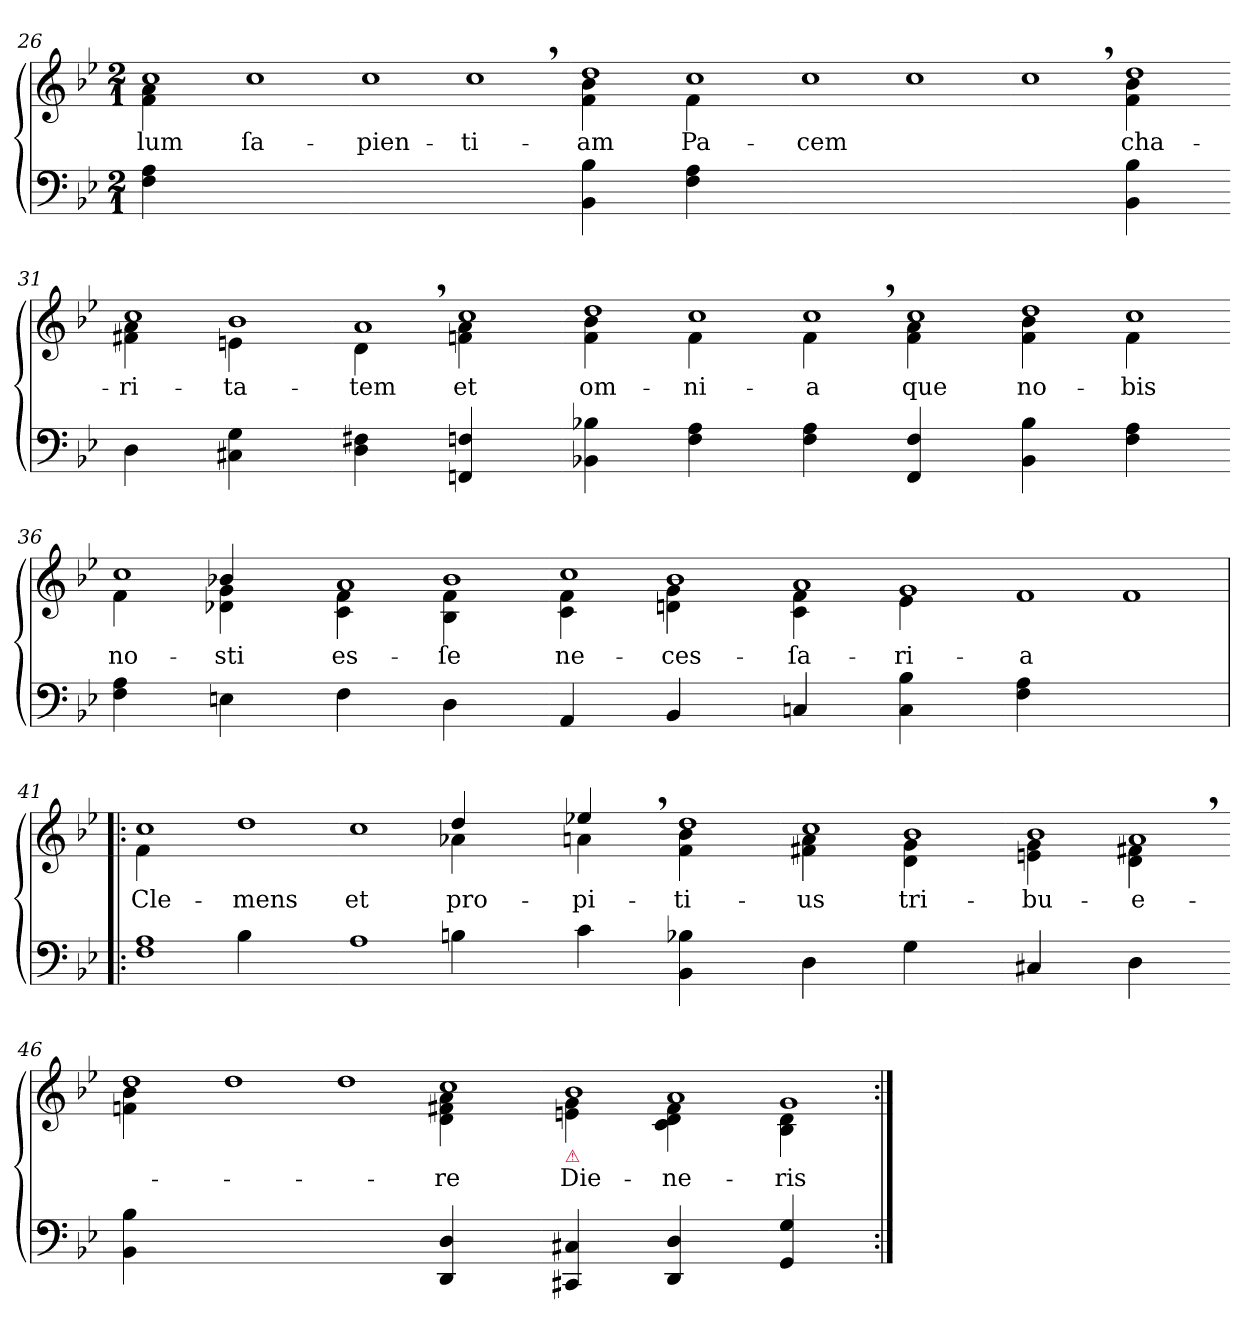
**kern	**kern	**text
*part2	*part1	*part1
*staff2	*staff1	*staff1
*clefF4	*clefG2	*
*k[b-e-]	*k[b-e-]	*
*M2/1	*M2/1	*
=26	=26	=26
*	*^	*
!LO:N:vis=4	!	!LO:N:vis=4	!
1F 1A	1cc	1f 1a	-lum
1ryy	1cc	1ryy	ſa-
*	*v	*v	*
=27-	=27-	=27-
0ryy	1cc	-pien-
.	1cc,	-ti-
=28-	=28-	=28-
*	*^	*
!LO:N:vis=4	!	!LO:N:vis=4	!
1BB- 1B-	1dd	1f 1b-	-am
!LO:N:vis=4	!	!LO:N:vis=4	!
1F 1A	1cc	1f	Pa-
*	*v	*v	*
=29-	=29-	=29-
0ryy	1cc	-cem
.	1cc	.
=30-	=30-	=30-
*	*^	*
1ryy	1cc,	1ryy	.
!LO:N:vis=4	!	!LO:N:vis=4	!
1BB- 1B-	1dd	1f 1b-	cha-
=31-	=31-	=31-	=31-
!LO:N:vis=4	!	!LO:N:vis=4	!
1D	1cc	1f#X 1a	-ri-
!LO:N:vis=4	!	!LO:N:vis=4	!
1C#X 1G	1b-	1en	-ta-
=32-	=32-	=32-	=32-
!LO:N:vis=4	!	!LO:N:vis=4	!
1D 1F#X	1a,	1d	-tem
!LO:N:vis=4	!	!LO:N:vis=4	!
1FFn 1Fn	1cc	1fn 1a	et
=33-	=33-	=33-	=33-
!LO:N:vis=4	!	!LO:N:vis=4	!
1BB-X 1B-X	1dd	1f 1b-	om-
!LO:N:vis=4	!	!LO:N:vis=4	!
1F 1A	1cc	1f	-ni-
=34-	=34-	=34-	=34-
!LO:N:vis=4	!	!LO:N:vis=4	!
1F 1A	1cc,	1f	-a
!LO:N:vis=4	!	!LO:N:vis=4	!
1FF 1F	1cc	1f 1a	que
=35-	=35-	=35-	=35-
!LO:N:vis=4	!	!LO:N:vis=4	!
1BB- 1B-	1dd	1f 1b-	no-
!LO:N:vis=4	!	!LO:N:vis=4	!
1F 1A	1cc	1f	-bis
=36-	=36-	=36-	=36-
!LO:N:vis=4	!	!LO:N:vis=4	!
1F 1A	1cc	1f	no-
!LO:N:vis=4	!LO:N:vis=4	!LO:N:vis=4	!
1En	1b-X	1d-X 1g	-sti
=37-	=37-	=37-	=37-
!LO:N:vis=4	!	!LO:N:vis=4	!
1F	1a	1c 1f	es-
!LO:N:vis=4	!	!LO:N:vis=4	!
1D	1b-	1B- 1f	-ſe
=38-	=38-	=38-	=38-
!LO:N:vis=4	!	!LO:N:vis=4	!
1AA	1cc	1c 1f	ne-
!LO:N:vis=4	!	!LO:N:vis=4	!
1BB-	1b-	1dn 1g	-ces-
=39-	=39-	=39-	=39-
!LO:N:vis=4	!	!LO:N:vis=4	!
1Cn	1a	1c 1f	-ſa-
!LO:N:vis=4	!	!LO:N:vis=4	!
1C 1B-	1g	1e	-ri-
=40-	=40-	=40-	=40-
!LO:N:vis=4	!	!	!
*	*v	*v	*
1F 1A	1f	-a
1ryy	1f	.
=41!|:	=41!|:	=41!|:
*	*^	*
!LO:N:vis=4	!	!LO:N:vis=4	!
*^	*	*	*
1A	1F	1cc	1f	Cle-
!LO:N:vis=4	!	!	!	!
1B-	1ryy	1dd	1ryy	-mens
=42-	=42-	=42-	=42-	=42-
!LO:N:vis=4	!	!	!	!
*v	*v	*	*	*
1A	1cc	1ryy	et
!LO:N:vis=4	!LO:N:vis=4	!LO:N:vis=4	!
1Bn	1dd	1a-X	pro-
=43-	=43-	=43-	=43-
!LO:N:vis=4	!LO:N:vis=4	!LO:N:vis=4	!
1c	1ee-X,	1an	-pi-
!LO:N:vis=4	!	!LO:N:vis=4	!
1BB- 1B-X	1dd	1f 1b-	-ti-
=44-	=44-	=44-	=44-
!LO:N:vis=4	!	!LO:N:vis=4	!
1D	1cc	1f#X 1a	-us
!LO:N:vis=4	!	!LO:N:vis=4	!
1G	1b-	1d 1g	tri-
=45-	=45-	=45-	=45-
!LO:N:vis=4	!	!LO:N:vis=4	!
1C#X	1b-	1en 1g	-bu-
!LO:N:vis=4	!	!LO:N:vis=4	!
1D	1a,	1d 1f#X	-e-
=46-	=46-	=46-	=46-
!LO:N:vis=4	!	!LO:N:vis=4	!
1BB- 1B-	1dd	1fn 1b-	.
1ryy	1dd	1ryy	.
=47-	=47-	=47-	=47-
1ryy	1dd	1ryy	.
!LO:N:vis=4	!	!LO:N:vis=4	!
1DD 1D	1cc	1d 1f#X 1a	-re
=48-	=48-	=48-	=48-
!	!LO:TX:b:color=crimson:t=⚠	!	!
!LO:N:vis=4	!	!LO:N:vis=4	!
1CC#X 1C#X	1b-	1en 1g	Die-
!LO:N:vis=4	!	!LO:N:vis=4	!
1DD 1D	1a	1c 1d 1f#	-ne-
=49-	=49-	=49-	=49-
!LO:N:vis=4	!	!LO:N:vis=4	!
1GG 1G	1g	1B- 1d	-ris
*	*v	*v	*
=:|!	=:|!	=:|!
*-	*-	*-
